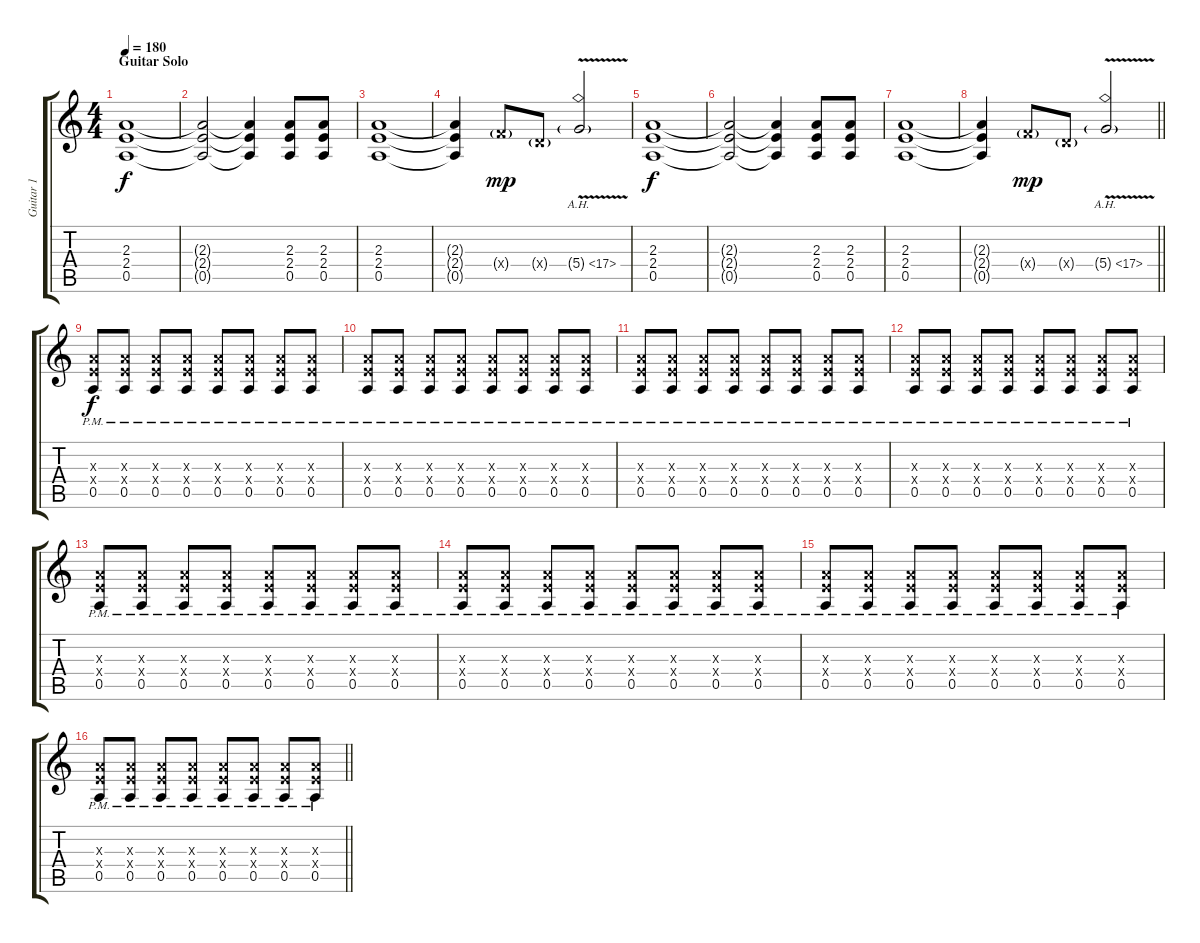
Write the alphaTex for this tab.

\track ("Guitar 1" "Guitar 1") {instrument distortionguitar}
\staff {score tabs}
\tuning (E4 B3 G3 D3 A2 E2) {hide}
\ts (4 4)
\section ("" "Guitar Solo")
\tempo 180
\clef g2
\ks c
(2.3 2.4 0.5).1{dy f} |
(2.3{t} 2.4{t} 0.5{t}).2 (2.3{t} 2.4{t} 0.5{t}).4 (2.3 2.4 0.5).8 (2.3 2.4 0.5).8 |
(2.3 2.4 0.5).1 |
(2.3{t} 2.4{t} 0.5{t}).4 3.4{g x}.8{dy mp} 0.4{g x}.8 5.4{ah 12 v g}.2 |
(2.3 2.4 0.5).1{dy f} |
(2.3{t} 2.4{t} 0.5{t}).2 (2.3{t} 2.4{t} 0.5{t}).4 (2.3 2.4 0.5).8 (2.3 2.4 0.5).8 |
(2.3 2.4 0.5).1 |
\barLineRight lightlight
(2.3{t} 2.4{t} 0.5{t}).4 3.4{g x}.8{dy mp} 0.4{g x}.8 5.4{ah 12 v g}.2 |
(2.3{x} 2.4{pm x} 0.5).8{dy f} (2.3{x} 2.4{pm x} 0.5).8 (2.3{x} 2.4{pm x} 0.5).8 (2.3{x} 2.4{pm x} 0.5).8 (2.3{x} 2.4{pm x} 0.5).8 (2.3{x} 2.4{pm x} 0.5).8 (2.3{x} 2.4{pm x} 0.5).8 (2.3{x} 2.4{pm x} 0.5).8 |
(2.3{x} 2.4{pm x} 0.5).8 (2.3{x} 2.4{pm x} 0.5).8 (2.3{x} 2.4{pm x} 0.5).8 (2.3{x} 2.4{pm x} 0.5).8 (2.3{x} 2.4{pm x} 0.5).8 (2.3{x} 2.4{pm x} 0.5).8 (2.3{x} 2.4{pm x} 0.5).8 (2.3{x} 2.4{pm x} 0.5).8 |
(2.3{x} 2.4{pm x} 0.5).8 (2.3{x} 2.4{pm x} 0.5).8 (2.3{x} 2.4{pm x} 0.5).8 (2.3{x} 2.4{pm x} 0.5).8 (2.3{x} 2.4{pm x} 0.5).8 (2.3{x} 2.4{pm x} 0.5).8 (2.3{x} 2.4{pm x} 0.5).8 (2.3{x} 2.4{pm x} 0.5).8 |
(2.3{x} 2.4{pm x} 0.5).8 (2.3{x} 2.4{pm x} 0.5).8 (2.3{x} 2.4{pm x} 0.5).8 (2.3{x} 2.4{pm x} 0.5).8 (2.3{x} 2.4{pm x} 0.5).8 (2.3{x} 2.4{pm x} 0.5).8 (2.3{x} 2.4{pm x} 0.5).8 (2.3{x} 2.4{pm x} 0.5).8 |
(2.3{x} 2.4{pm x} 0.5).8 (2.3{x} 2.4{pm x} 0.5).8 (2.3{x} 2.4{pm x} 0.5).8 (2.3{x} 2.4{pm x} 0.5).8 (2.3{x} 2.4{pm x} 0.5).8 (2.3{x} 2.4{pm x} 0.5).8 (2.3{x} 2.4{pm x} 0.5).8 (2.3{x} 2.4{pm x} 0.5).8 |
(2.3{x} 2.4{pm x} 0.5).8 (2.3{x} 2.4{pm x} 0.5).8 (2.3{x} 2.4{pm x} 0.5).8 (2.3{x} 2.4{pm x} 0.5).8 (2.3{x} 2.4{pm x} 0.5).8 (2.3{x} 2.4{pm x} 0.5).8 (2.3{x} 2.4{pm x} 0.5).8 (2.3{x} 2.4{pm x} 0.5).8 |
(2.3{x} 2.4{pm x} 0.5).8 (2.3{x} 2.4{pm x} 0.5).8 (2.3{x} 2.4{pm x} 0.5).8 (2.3{x} 2.4{pm x} 0.5).8 (2.3{x} 2.4{pm x} 0.5).8 (2.3{x} 2.4{pm x} 0.5).8 (2.3{x} 2.4{pm x} 0.5).8 (2.3{x} 2.4{pm x} 0.5).8 |
\barLineRight lightlight
(2.3{x} 2.4{pm x} 0.5).8 (2.3{x} 2.4{pm x} 0.5).8 (2.3{x} 2.4{pm x} 0.5).8 (2.3{x} 2.4{pm x} 0.5).8 (2.3{x} 2.4{pm x} 0.5).8 (2.3{x} 2.4{pm x} 0.5).8 (2.3{x} 2.4{pm x} 0.5).8 (2.3{x} 2.4{pm x} 0.5).8
